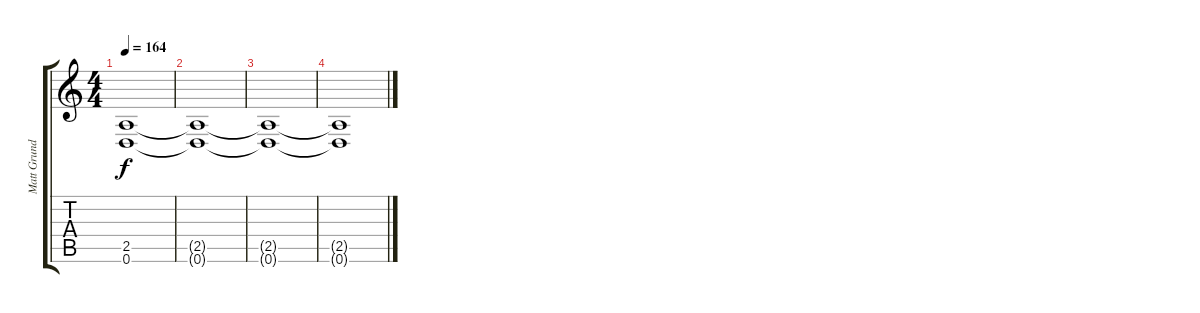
\track ("Matt Grundy" "Matt Grund") {instrument distortionguitar}
\staff {score tabs}
\tuning (E4 B3 G3 D3 G2 D2) {hide}
\ts (4 4)
\tempo 164
\clef g2
\ks c
(2.5 0.6).1{dy f} |
(2.5{t} 0.6{t}).1 |
(2.5{t} 0.6{t}).1 |
(2.5{t} 0.6{t}).1
